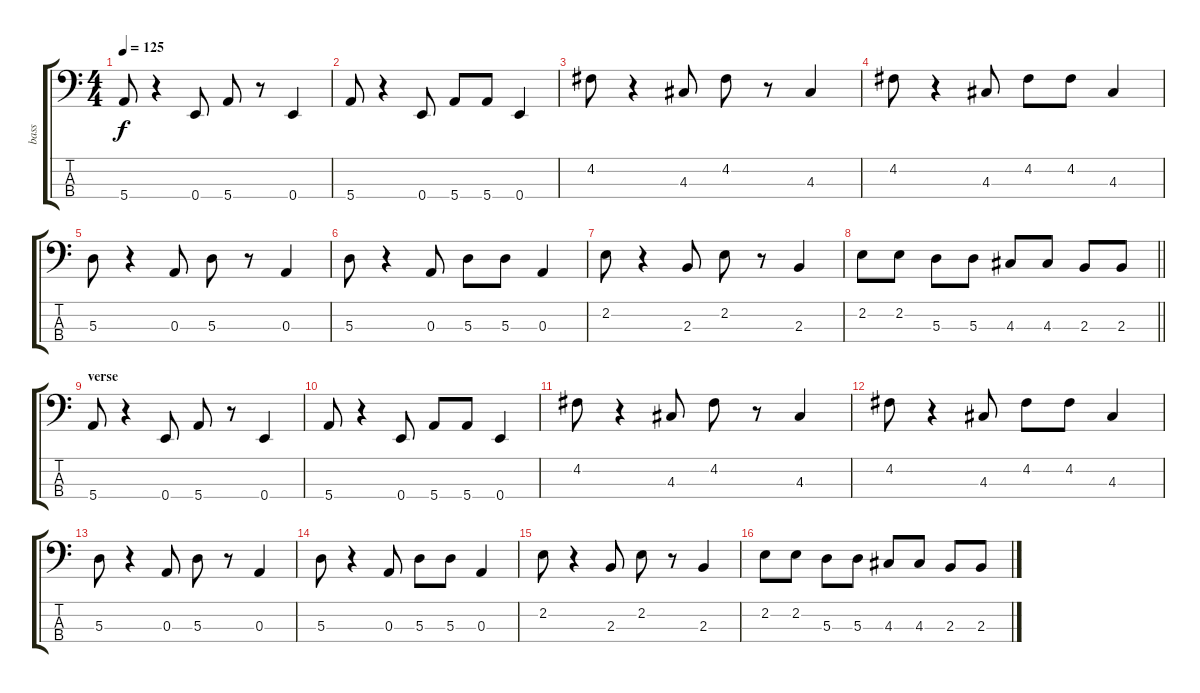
\track ("bass" "bass") {instrument electricbassfinger}
\staff {score tabs}
\tuning (G2 D2 A1 E1) {hide}
\ts (4 4)
\tempo 125
\clef f4
\ks c
5.4.8{dy f} r.4 0.4.8 5.4.8 r.8 0.4.4 |
5.4.8 r.4 0.4.8 5.4.8 5.4.8 0.4.4 |
4.2.8 r.4 4.3.8 4.2.8 r.8 4.3.4 |
4.2.8 r.4 4.3.8 4.2.8 4.2.8 4.3.4 |
5.3.8 r.4 0.3.8 5.3.8 r.8 0.3.4 |
5.3.8 r.4 0.3.8 5.3.8 5.3.8 0.3.4 |
2.2.8 r.4 2.3.8 2.2.8 r.8 2.3.4 |
\barLineRight lightlight
2.2.8 2.2.8 5.3.8 5.3.8 4.3.8 4.3.8 2.3.8 2.3.8 |
\section ("" "verse")
5.4.8 r.4 0.4.8 5.4.8 r.8 0.4.4 |
5.4.8 r.4 0.4.8 5.4.8 5.4.8 0.4.4 |
4.2.8 r.4 4.3.8 4.2.8 r.8 4.3.4 |
4.2.8 r.4 4.3.8 4.2.8 4.2.8 4.3.4 |
5.3.8 r.4 0.3.8 5.3.8 r.8 0.3.4 |
5.3.8 r.4 0.3.8 5.3.8 5.3.8 0.3.4 |
2.2.8 r.4 2.3.8 2.2.8 r.8 2.3.4 |
2.2.8 2.2.8 5.3.8 5.3.8 4.3.8 4.3.8 2.3.8 2.3.8
